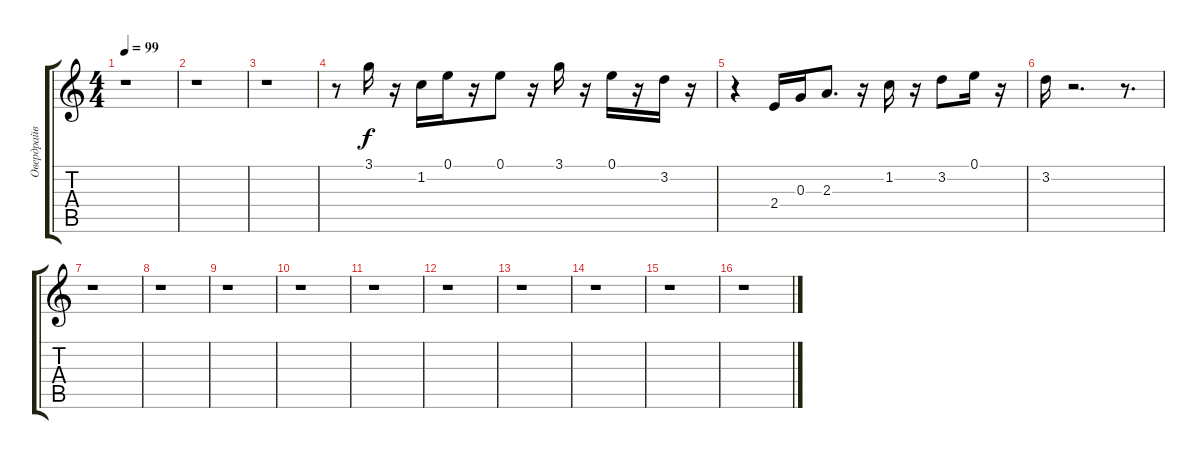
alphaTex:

\track ("Овердрайв 1" "Овердрайв ") {instrument overdrivenguitar}
\staff {score tabs}
\tuning (E4 B3 G3 D3 A2 E2) {hide}
\ts (4 4)
\tempo 99
\clef g2
\ks c
r.1{dy f} |
r.1 |
r.1 |
r.8 3.1.16{balance 4 instrument electricguitarclean} r.16 1.2.16 0.1.16 r.16 0.1.8 r.16 3.1.16 r.16 0.1.16 r.16 3.2.16 r.16 |
r.4 2.4.16 0.3.16 2.3.8{d} r.16 1.2.16 r.16 3.2.8 0.1.16 r.16 |
3.2.16 r.2{d} r.8{d} |
r.1 |
r.1 |
r.1 |
r.1 |
r.1 |
r.1 |
r.1 |
r.1 |
r.1 |
r.1
